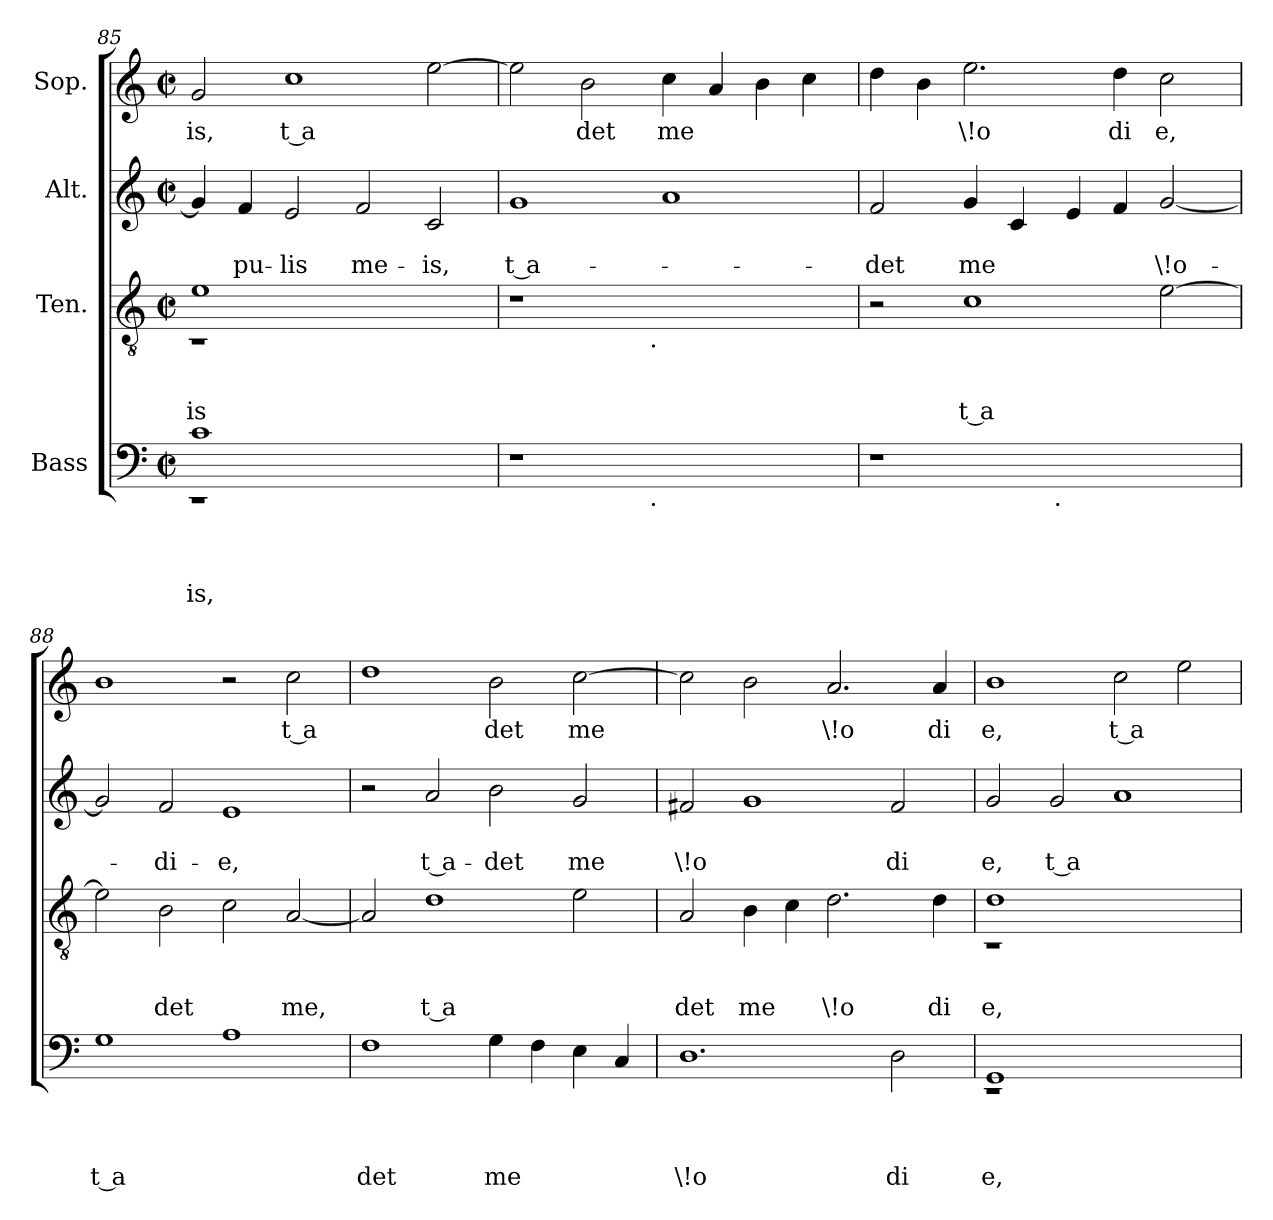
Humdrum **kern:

**kern	**text	**text	**text	**text	**kern	**text	**text	**text	**kern	**text	**text	**kern	**text
*part4	*part4	*part4	*part4	*part4	*part3	*part3	*part3	*part3	*part2	*part2	*part2	*part1	*part1
*staff4	*staff4	*staff4	*staff4	*staff4	*staff3	*staff3	*staff3	*staff3	*staff2	*staff2	*staff2	*staff1	*staff1
*I"Bass	*	*	*	*	*I"Ten.	*	*	*	*I"Alt.	*	*	*I"Sop.	*
*clefF4	*	*	*	*	*clefGv2	*	*	*	*clefG2	*	*	*clefG2	*
*k[]	*	*	*	*	*k[]	*	*	*	*k[]	*	*	*k[]	*
*C:	*	*	*	*	*C:	*	*	*	*C:	*	*	*C:	*
*M2/2	*	*	*	*	*M2/2	*	*	*	*M2/2	*	*	*M2/2	*
*met(c|)	*	*	*	*	*met(c|)	*	*	*	*met(c|)	*	*	*met(c|)	*
=85	=85	=85	=85	=85	=85	=85	=85	=85	=85	=85	=85	=85	=85
*^	*	*	*	*	*^	*	*	*	*	*	*	*	*
!	!LO:N:vis=1	!	!	!	!LO:LY:b	!	!LO:N:vis=1	!	!	!LO:LY:b	!	!	!	!	!LO:LY:b
1c	0rEE	.	.	.	is,	1e	0rC	.	.	is	4g/]	.	.	2g/	is,
!	!	!	!	!	!	!	!	!	!	!	!	!	!LO:LY:b	!	!
.	.	.	.	.	.	.	.	.	.	.	4f/	.	-pu-	.	.
!	!	!	!	!	!	!	!	!	!	!	!	!	!LO:LY:b	!	!LO:LY:b:rj
.	.	.	.	.	.	.	.	.	.	.	2e/	.	-lis	1cc	t a
!	!	!	!	!	!	!	!	!	!	!	!	!	!LO:LY:b	!	!
1ryy	.	.	.	.	.	1ryy	.	.	.	.	2f/	.	me-	.	.
!	!	!	!	!	!	!	!	!	!	!	!	!	!LO:LY:b	!	!
.	.	.	.	.	.	.	.	.	.	.	2c/	.	-is,	[>2ee\	.
=86	=86	=86	=86	=86	=86	=86	=86	=86	=86	=86	=86	=86	=86	=86	=86
!	!	!	!	!	!	!	!	!	!	!	!	!	!LO:LY:b:rj	!	!
1r	2ryy	.	.	.	.	1r	2ryy	.	.	.	1g	.	t a-	2ee\]	.
!	!	!	!	!	!	!	!	!	!	!	!	!	!	!	!LO:LY:b
.	4...ryy	.	.	.	.	.	4...ryy	.	.	.	.	.	.	2b\	det
!	!	!	!	!	!	!	!LO:TX:b:t=.	!	!	!	!	!	!	!	!
!	!LO:TX:b:t=.	!	!	!	!	!	!	!	!	!	!	!	!	!	!
.	1ryy	.	.	.	.	.	1ryy	.	.	.	.	.	.	.	.
!	!	!	!	!	!	!	!	!	!	!	!	!	!	!	!LO:LY:b
1ryy	.	.	.	.	.	1ryy	.	.	.	.	1a	.	.	4cc\	me
.	.	.	.	.	.	.	.	.	.	.	.	.	.	4a/	.
.	.	.	.	.	.	.	.	.	.	.	.	.	.	4b\	.
.	.	.	.	.	.	.	.	.	.	.	.	.	.	4cc\	.
.	32ryy	.	.	.	.	.	32ryy	.	.	.	.	.	.	.	.
=87	=87	=87	=87	=87	=87	=87	=87	=87	=87	=87	=87	=87	=87	=87	=87
!	!	!	!	!	!	!	!	!	!	!	!	!	!LO:LY:b	!	!
*	*	*	*	*	*	*v	*v	*	*	*	*	*	*	*	*
1r	2ryy	.	.	.	.	2r	.	.	.	2f/	.	-det	4dd\	.
.	.	.	.	.	.	.	.	.	.	.	.	.	4b\	.
!	!	!	!	!	!	!	!	!	!LO:LY:b:rj	!	!	!LO:LY:b	!	!LO:LY:b
.	4...ryy	.	.	.	.	1c	.	.	t a	4g/	.	me	2.ee\	\!o
.	.	.	.	.	.	.	.	.	.	4c/	.	.	.	.
!	!LO:TX:b:t=.	!	!	!	!	!	!	!	!	!	!	!	!	!
.	1ryy	.	.	.	.	.	.	.	.	.	.	.	.	.
1ryy	.	.	.	.	.	.	.	.	.	4e/	.	.	.	.
!	!	!	!	!	!	!	!	!	!	!	!	!	!	!LO:LY:b
.	.	.	.	.	.	.	.	.	.	4f/	.	.	4dd\	di
!	!	!	!	!	!	!	!	!	!	!	!	!LO:LY:b	!	!LO:LY:b
.	.	.	.	.	.	[>2e\	.	.	.	[<2g/	.	\!o-	2cc\	e,
.	32ryy	.	.	.	.	.	.	.	.	.	.	.	.	.
=88	=88	=88	=88	=88	=88	=88	=88	=88	=88	=88	=88	=88	=88	=88
!	!	!	!	!	!LO:LY:b:rj	!	!	!	!	!	!	!	!	!
*v	*v	*	*	*	*	*	*	*	*	*	*	*	*	*
1G	.	.	.	t a	2e\]	.	.	.	2g/]	.	.	1b	.
!	!	!	!	!	!	!	!	!LO:LY:b	!	!	!LO:LY:b	!	!
.	.	.	.	.	2B\	.	.	det	2f/	.	-di-	.	.
!	!	!	!	!	!	!	!	!	!	!	!LO:LY:b	!	!
1A	.	.	.	.	2c\	.	.	.	1e	.	-e,	2r	.
!	!	!	!	!	!	!	!	!LO:LY:b	!	!	!	!	!LO:LY:b:rj
.	.	.	.	.	[<2A/	.	.	me,	.	.	.	2cc\	t a
=89	=89	=89	=89	=89	=89	=89	=89	=89	=89	=89	=89	=89	=89
!	!	!	!	!LO:LY:b	!	!	!	!	!	!	!	!	!
1F	.	.	.	det	2A/]	.	.	.	2r	.	.	1dd	.
!	!	!	!	!	!	!	!	!LO:LY:b:rj	!	!	!LO:LY:b:rj	!	!
.	.	.	.	.	1d	.	.	t a	2a/	.	t a-	.	.
!	!	!	!	!LO:LY:b	!	!	!	!	!	!	!LO:LY:b	!	!LO:LY:b
4G\	.	.	.	me	.	.	.	.	2b\	.	-det	2b\	det
4F\	.	.	.	.	.	.	.	.	.	.	.	.	.
!	!	!	!	!	!	!	!	!	!	!	!LO:LY:b	!	!LO:LY:b
4E\	.	.	.	.	2e\	.	.	.	2g/	.	me	[<2cc\	me
4C/	.	.	.	.	.	.	.	.	.	.	.	.	.
!!LO:LB:g=z
=90	=90	=90	=90	=90	=90	=90	=90	=90	=90	=90	=90	=90	=90
!	!	!	!	!LO:LY:b	!	!	!	!LO:LY:b	!	!	!LO:LY:b	!	!
1.D	.	.	.	\!o	2A/	.	.	det	2f#X/	.	\!o	2cc\]	.
!	!	!	!	!	!	!	!	!LO:LY:b	!	!	!	!	!
.	.	.	.	.	4B\	.	.	me	1g	.	.	2b\	.
.	.	.	.	.	4c\	.	.	.	.	.	.	.	.
!	!	!	!	!	!	!	!	!LO:LY:b	!	!	!	!	!LO:LY:b
.	.	.	.	.	2.d\	.	.	\!o	.	.	.	2.a/	\!o
!	!	!	!	!LO:LY:b	!	!	!	!	!	!	!LO:LY:b	!	!
2D\	.	.	.	di	.	.	.	.	2f#/	.	di	.	.
!	!	!	!	!	!	!	!	!LO:LY:b	!	!	!	!	!LO:LY:b
.	.	.	.	.	4d\	.	.	di	.	.	.	4a/	di
=91	=91	=91	=91	=91	=91	=91	=91	=91	=91	=91	=91	=91	=91
*^	*	*	*	*	*^	*	*	*	*	*	*	*	*
!	!LO:N:vis=1	!	!	!	!LO:LY:b	!	!LO:N:vis=1	!	!	!LO:LY:b	!	!	!LO:LY:b	!	!LO:LY:b
1GG	0rEE	.	.	.	e,	1d	0rC	.	.	e,	2g/	.	e,	1b	e,
!	!	!	!	!	!	!	!	!	!	!	!	!	!LO:LY:b:rj	!	!
.	.	.	.	.	.	.	.	.	.	.	2g/	.	t a	.	.
!	!	!	!	!	!	!	!	!	!	!	!	!	!	!	!LO:LY:b:rj
1ryy	.	.	.	.	.	1ryy	.	.	.	.	1a	.	.	2cc\	t a
.	.	.	.	.	.	.	.	.	.	.	.	.	.	2ee\	.
*v	*v	*	*	*	*	*	*	*	*	*	*	*	*	*	*
*	*	*	*	*	*v	*v	*	*	*	*	*	*	*	*
=	=	=	=	=	=	=	=	=	=	=	=	=	=
*-	*-	*-	*-	*-	*-	*-	*-	*-	*-	*-	*-	*-	*-
